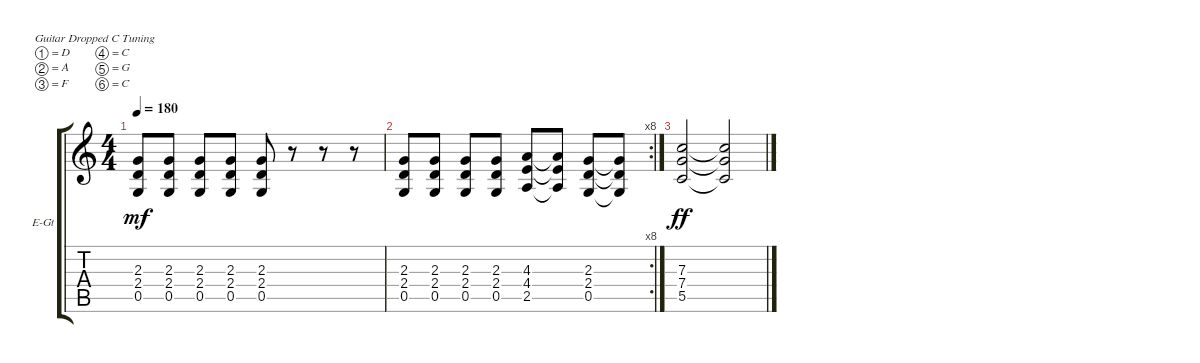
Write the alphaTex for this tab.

\bracketExtendMode groupsimilarinstruments
\firstSystemTrackNameOrientation horizontal
\otherSystemsTrackNameOrientation horizontal
\track ("Electric Guitar 2" "E-Gt") {instrument distortionguitar}
\staff {score tabs}
\tuning (D4 A3 F3 C3 G2 C2)
\ts (4 4)
\tempo 180
\clef g2
\ks c
(0.5 2.4 2.3).8{dy mf} (2.4 0.5 2.3).8 (0.5 2.4 2.3).8 (2.4 0.5 2.3).8 (2.4 0.5 2.3).8 r.8 r.8 r.8 |
\rc 8
(0.5 2.4 2.3).8 (2.4 0.5 2.3).8 (0.5 2.4 2.3).8 (2.4 0.5 2.3).8 (4.4 2.5 4.3).8 (2.5{t} 4.4{t} 4.3{t}).8 (2.4 0.5 2.3).8 (2.4{t} 0.5{t} 2.3{t}).8 |
(5.5 7.4 7.3).2{dy ff} (5.5{t} 7.4{t} 7.3{t}).2
